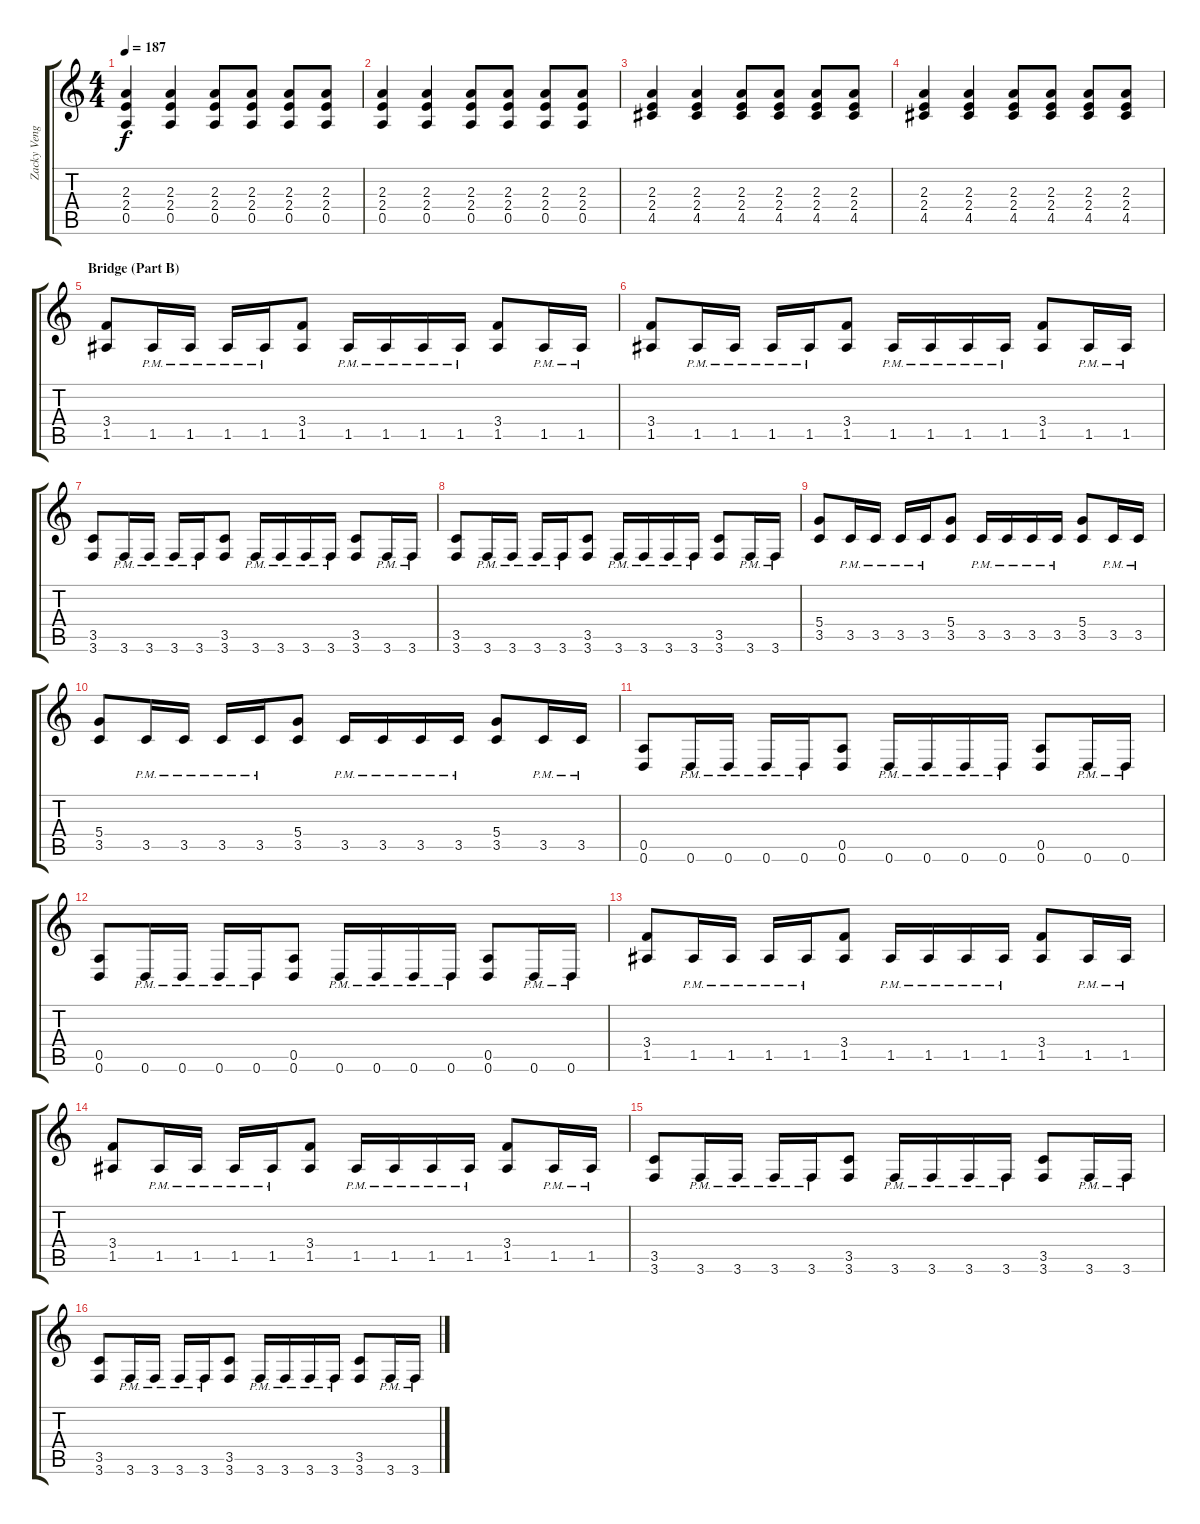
\track ("Zacky Vengeance (Rhythm)" "Zacky Veng") {instrument distortionguitar}
\staff {score tabs}
\tuning (E4 B3 G3 D3 A2 D2) {hide}
\ts (4 4)
\tempo 187
\clef g2
\ks c
(2.3 2.4 0.5).4{dy f} (2.3 2.4 0.5).4 (2.3 2.4 0.5).8 (2.3 2.4 0.5).8 (2.3 2.4 0.5).8 (2.3 2.4 0.5).8 |
(2.3 2.4 0.5).4 (2.3 2.4 0.5).4 (2.3 2.4 0.5).8 (2.3 2.4 0.5).8 (2.3 2.4 0.5).8 (2.3 2.4 0.5).8 |
(2.3 2.4 4.5).4 (2.3 2.4 4.5).4 (2.3 2.4 4.5).8 (2.3 2.4 4.5).8 (2.3 2.4 4.5).8 (2.3 2.4 4.5).8 |
(2.3 2.4 4.5).4 (2.3 2.4 4.5).4 (2.3 2.4 4.5).8 (2.3 2.4 4.5).8 (2.3 2.4 4.5).8 (2.3 2.4 4.5).8 |
\section ("" "Bridge (Part B)")
(3.4 1.5).8 1.5{pm}.16 1.5{pm}.16 1.5{pm}.16 1.5{pm}.16 (3.4 1.5).8 1.5{pm}.16 1.5{pm}.16 1.5{pm}.16 1.5{pm}.16 (3.4 1.5).8 1.5{pm}.16 1.5{pm}.16 |
(3.4 1.5).8 1.5{pm}.16 1.5{pm}.16 1.5{pm}.16 1.5{pm}.16 (3.4 1.5).8 1.5{pm}.16 1.5{pm}.16 1.5{pm}.16 1.5{pm}.16 (3.4 1.5).8 1.5{pm}.16 1.5{pm}.16 |
(3.5 3.6).8 3.6{pm}.16 3.6{pm}.16 3.6{pm}.16 3.6{pm}.16 (3.5 3.6).8 3.6{pm}.16 3.6{pm}.16 3.6{pm}.16 3.6{pm}.16 (3.5 3.6).8 3.6{pm}.16 3.6{pm}.16 |
(3.5 3.6).8 3.6{pm}.16 3.6{pm}.16 3.6{pm}.16 3.6{pm}.16 (3.5 3.6).8 3.6{pm}.16 3.6{pm}.16 3.6{pm}.16 3.6{pm}.16 (3.5 3.6).8 3.6{pm}.16 3.6{pm}.16 |
(5.4 3.5).8 3.5{pm}.16 3.5{pm}.16 3.5{pm}.16 3.5{pm}.16 (5.4 3.5).8 3.5{pm}.16 3.5{pm}.16 3.5{pm}.16 3.5{pm}.16 (5.4 3.5).8 3.5{pm}.16 3.5{pm}.16 |
(5.4 3.5).8 3.5{pm}.16 3.5{pm}.16 3.5{pm}.16 3.5{pm}.16 (5.4 3.5).8 3.5{pm}.16 3.5{pm}.16 3.5{pm}.16 3.5{pm}.16 (5.4 3.5).8 3.5{pm}.16 3.5{pm}.16 |
(0.5 0.6).8 0.6{pm}.16 0.6{pm}.16 0.6{pm}.16 0.6{pm}.16 (0.5 0.6).8 0.6{pm}.16 0.6{pm}.16 0.6{pm}.16 0.6{pm}.16 (0.5 0.6).8 0.6{pm}.16 0.6{pm}.16 |
(0.5 0.6).8 0.6{pm}.16 0.6{pm}.16 0.6{pm}.16 0.6{pm}.16 (0.5 0.6).8 0.6{pm}.16 0.6{pm}.16 0.6{pm}.16 0.6{pm}.16 (0.5 0.6).8 0.6{pm}.16 0.6{pm}.16 |
(3.4 1.5).8 1.5{pm}.16 1.5{pm}.16 1.5{pm}.16 1.5{pm}.16 (3.4 1.5).8 1.5{pm}.16 1.5{pm}.16 1.5{pm}.16 1.5{pm}.16 (3.4 1.5).8 1.5{pm}.16 1.5{pm}.16 |
(3.4 1.5).8 1.5{pm}.16 1.5{pm}.16 1.5{pm}.16 1.5{pm}.16 (3.4 1.5).8 1.5{pm}.16 1.5{pm}.16 1.5{pm}.16 1.5{pm}.16 (3.4 1.5).8 1.5{pm}.16 1.5{pm}.16 |
(3.5 3.6).8 3.6{pm}.16 3.6{pm}.16 3.6{pm}.16 3.6{pm}.16 (3.5 3.6).8 3.6{pm}.16 3.6{pm}.16 3.6{pm}.16 3.6{pm}.16 (3.5 3.6).8 3.6{pm}.16 3.6{pm}.16 |
(3.5 3.6).8 3.6{pm}.16 3.6{pm}.16 3.6{pm}.16 3.6{pm}.16 (3.5 3.6).8 3.6{pm}.16 3.6{pm}.16 3.6{pm}.16 3.6{pm}.16 (3.5 3.6).8 3.6{pm}.16 3.6{pm}.16
